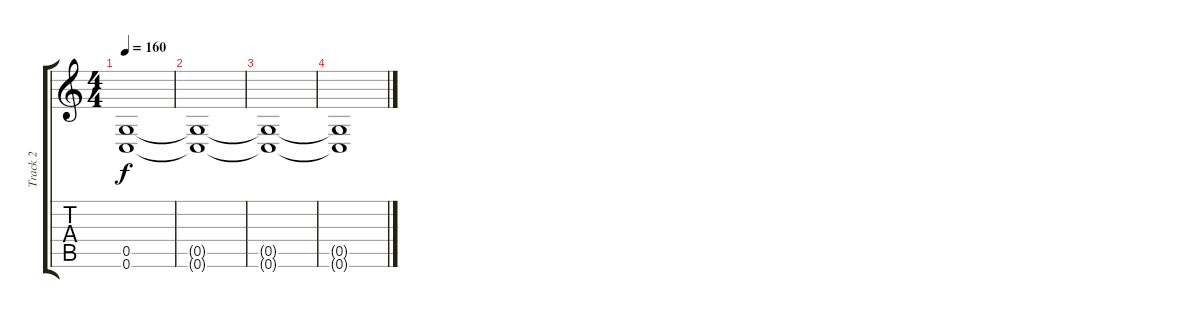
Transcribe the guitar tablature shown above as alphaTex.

\track ("Track 2" "Track 2") {instrument overdrivenguitar}
\staff {score tabs}
\tuning (D4 A3 F3 C3 G2 C2) {hide}
\ts (4 4)
\tempo 160
\clef g2
\ks c
(0.5{t} 0.6{t}).1{dy f} |
(0.5{t} 0.6{t}).1 |
(0.5{t} 0.6{t}).1 |
(0.5{t} 0.6{t}).1
